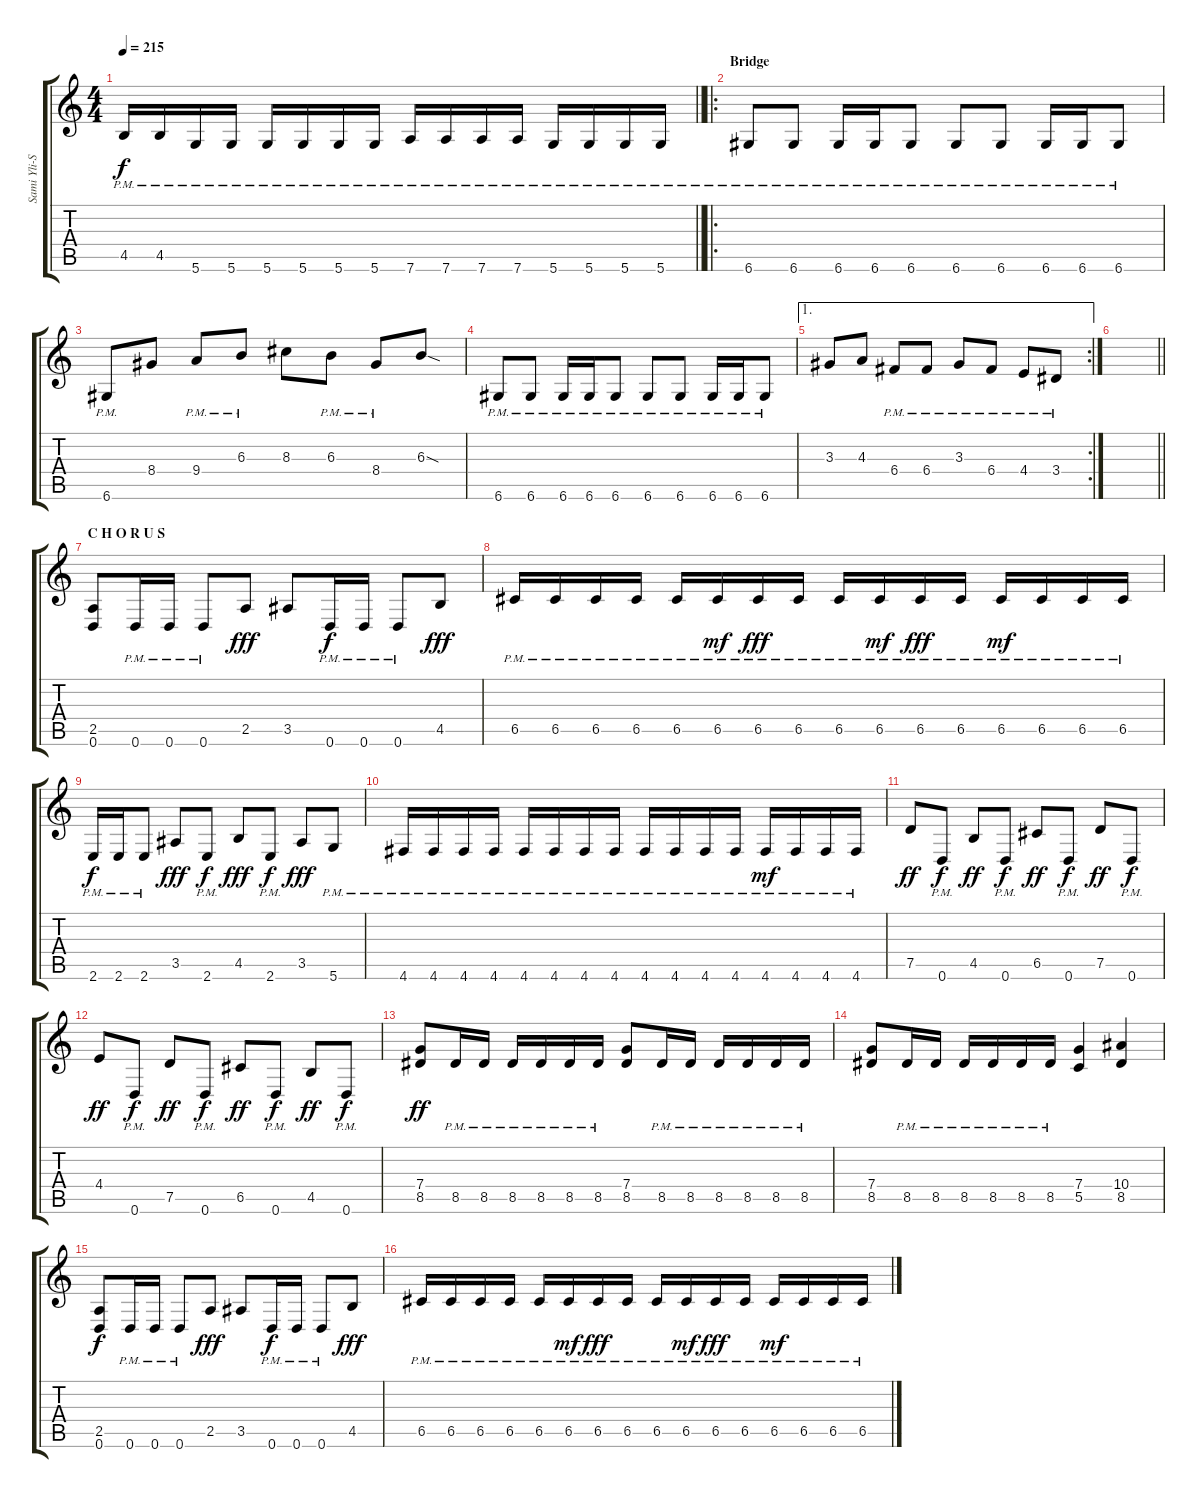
\track ("Sami Yli-Sirniö" "Sami Yli-S") {instrument distortionguitar}
\staff {score tabs}
\tuning (D4 A3 F3 C3 G2 D2) {hide}
\ts (4 4)
\tempo 215
\clef g2
\barLineRight lightlight
\ks c
4.5{pm}.16{dy f} 4.5{pm}.16 5.6{pm}.16 5.6{pm}.16 5.6{pm}.16 5.6{pm}.16 5.6{pm}.16 5.6{pm}.16 7.6{pm}.16 7.6{pm}.16 7.6{pm}.16 7.6{pm}.16 5.6{pm}.16 5.6{pm}.16 5.6{pm}.16 5.6{pm}.16 |
\ro
\section ("" "Bridge")
6.6{pm}.8 6.6{pm}.8 6.6{pm}.16 6.6{pm}.16 6.6{pm}.8 6.6{pm}.8 6.6{pm}.8 6.6{pm}.16 6.6{pm}.16 6.6{pm}.8 |
6.6{pm}.8 8.4.8 9.4{pm}.8 6.3{pm}.8 8.3.8 6.3{pm}.8 8.4{pm}.8 6.3{sod}.8 |
6.6{pm}.8 6.6{pm}.8 6.6{pm}.16 6.6{pm}.16 6.6{pm}.8 6.6{pm}.8 6.6{pm}.8 6.6{pm}.16 6.6{pm}.16 6.6{pm}.8 |
\ae 1
\rc 2
3.3.8 4.3.8 6.4{pm}.8 6.4{pm}.8 3.3{pm}.8 6.4{pm}.8 4.4{pm}.8 3.4{pm}.8 |
\barLineRight lightlight
|
\section ("" "C H O R U S")
(2.5 0.6).8 0.6{pm}.16 0.6{pm}.16 0.6{pm}.8 2.5.8{dy fff} 3.5.8 0.6{pm}.16{dy f} 0.6{pm}.16 0.6{pm}.8 4.5.8{dy fff} |
6.5{pm}.16 6.5{pm}.16 6.5{pm}.16 6.5{pm}.16 6.5{pm}.16 6.5{pm}.16{dy mf} 6.5{pm}.16{dy fff} 6.5{pm}.16 6.5{pm}.16 6.5{pm}.16{dy mf} 6.5{pm}.16{dy fff} 6.5{pm}.16 6.5{pm}.16{dy mf} 6.5{pm}.16 6.5{pm}.16 6.5{pm}.16 |
2.6{pm}.16{dy f} 2.6{pm}.16 2.6{pm}.8 3.5.8{dy fff} 2.6{pm}.8{dy f} 4.5.8{dy fff} 2.6{pm}.8{dy f} 3.5.8{dy fff} 5.6{pm}.8 |
4.6{pm}.16 4.6{pm}.16 4.6{pm}.16 4.6{pm}.16 4.6{pm}.16 4.6{pm}.16 4.6{pm}.16 4.6{pm}.16 4.6{pm}.16 4.6{pm}.16 4.6{pm}.16 4.6{pm}.16 4.6{pm}.16{dy mf} 4.6{pm}.16 4.6{pm}.16 4.6{pm}.16 |
7.5.8{dy ff} 0.6{pm}.8{dy f} 4.5.8{dy ff} 0.6{pm}.8{dy f} 6.5.8{dy ff} 0.6{pm}.8{dy f} 7.5.8{dy ff} 0.6{pm}.8{dy f} |
4.4.8{dy ff} 0.6{pm}.8{dy f} 7.5.8{dy ff} 0.6{pm}.8{dy f} 6.5.8{dy ff} 0.6{pm}.8{dy f} 4.5.8{dy ff} 0.6{pm}.8{dy f} |
(7.4 8.5).8{dy ff} 8.5{pm}.16 8.5{pm}.16 8.5{pm}.16 8.5{pm}.16 8.5{pm}.16 8.5{pm}.16 (7.4 8.5).8 8.5{pm}.16 8.5{pm}.16 8.5{pm}.16 8.5{pm}.16 8.5{pm}.16 8.5{pm}.16 |
(7.4 8.5).8 8.5{pm}.16 8.5{pm}.16 8.5{pm}.16 8.5{pm}.16 8.5{pm}.16 8.5{pm}.16 (7.4 5.5).4 (10.4 8.5).4 |
(2.5 0.6).8{dy f} 0.6{pm}.16 0.6{pm}.16 0.6{pm}.8 2.5.8{dy fff} 3.5.8 0.6{pm}.16{dy f} 0.6{pm}.16 0.6{pm}.8 4.5.8{dy fff} |
6.5{pm}.16 6.5{pm}.16 6.5{pm}.16 6.5{pm}.16 6.5{pm}.16 6.5{pm}.16{dy mf} 6.5{pm}.16{dy fff} 6.5{pm}.16 6.5{pm}.16 6.5{pm}.16{dy mf} 6.5{pm}.16{dy fff} 6.5{pm}.16 6.5{pm}.16{dy mf} 6.5{pm}.16 6.5{pm}.16 6.5{pm}.16
